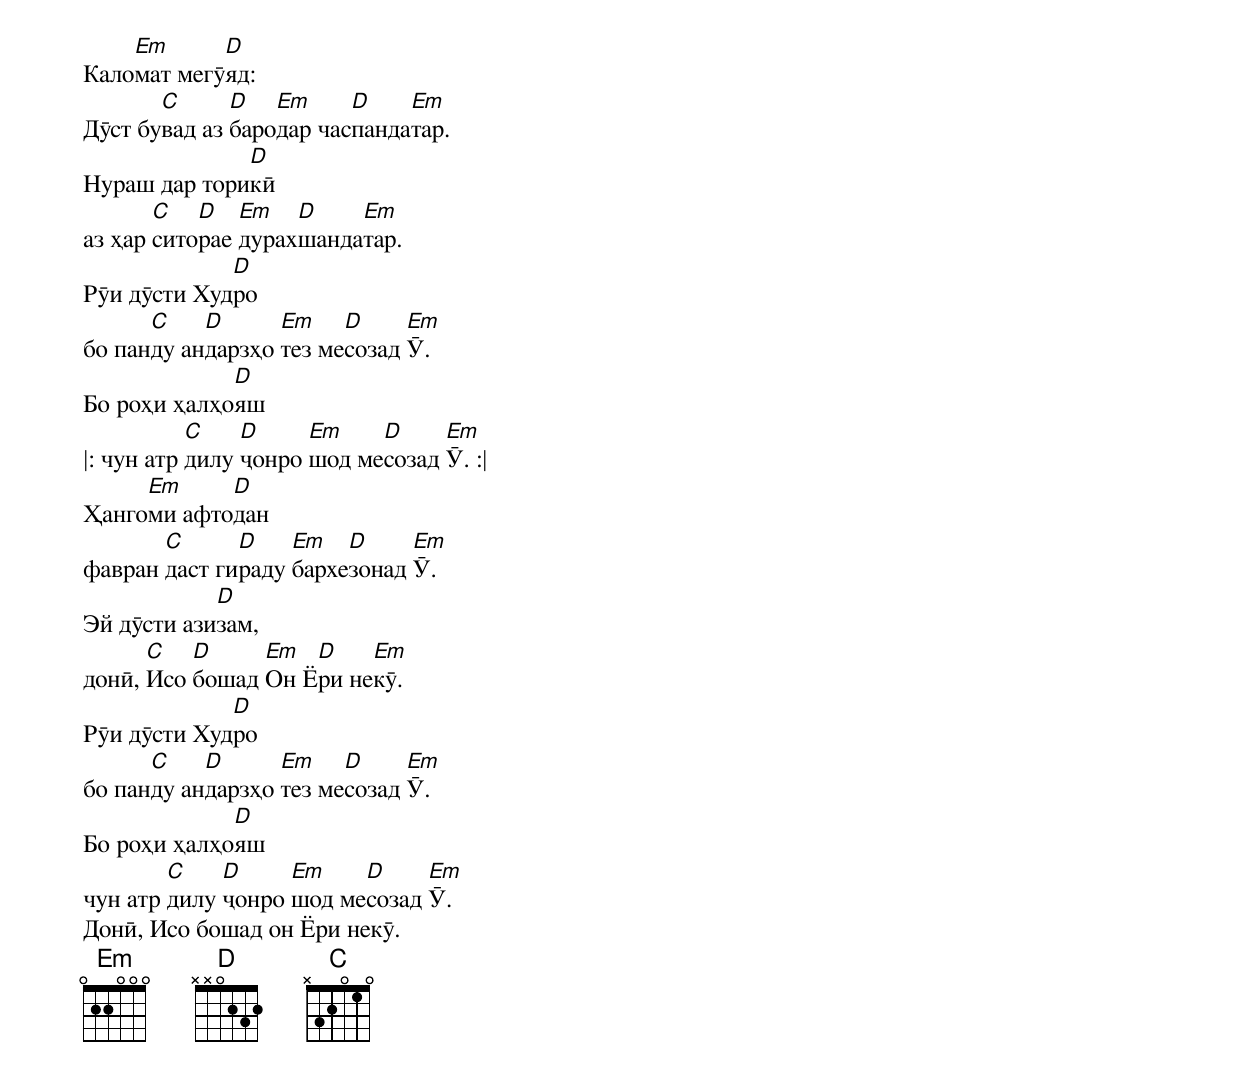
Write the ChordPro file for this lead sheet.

Кало[Em]мат мегӯ[D]яд:
Дӯст бу[C]вад аз [D]баро[Em]дар час[D]панда[Em]тар.
Нураш дар тори[D]кӣ
аз ҳар [C]сито[D]рае [Em]дурах[D]шанда[Em]тар.
Рӯи дӯсти Худ[D]ро
бо пан[C]ду ан[D]дарзҳо [Em]тез ме[D]созад [Em]Ӯ.
Бо роҳи ҳалҳо[D]яш
|: чун атр [C]дилу [D]ҷонро [Em]шод ме[D]созад [Em]Ӯ. :|
Ҳанго[Em]ми афто[D]дан
фавран [C]даст ги[D]раду [Em]бархе[D]зонад [Em]Ӯ.
Эй дӯсти ази[D]зам,
донӣ, [C]Исо [D]бошад [Em]Он Ё[D]ри не[Em]кӯ.
Рӯи дӯсти Худ[D]ро
бо пан[C]ду ан[D]дарзҳо [Em]тез ме[D]созад [Em]Ӯ.
Бо роҳи ҳалҳо[D]яш
чун атр [C]дилу [D]ҷонро [Em]шод ме[D]созад [Em]Ӯ.
Донӣ, Исо бошад он Ёри некӯ.
